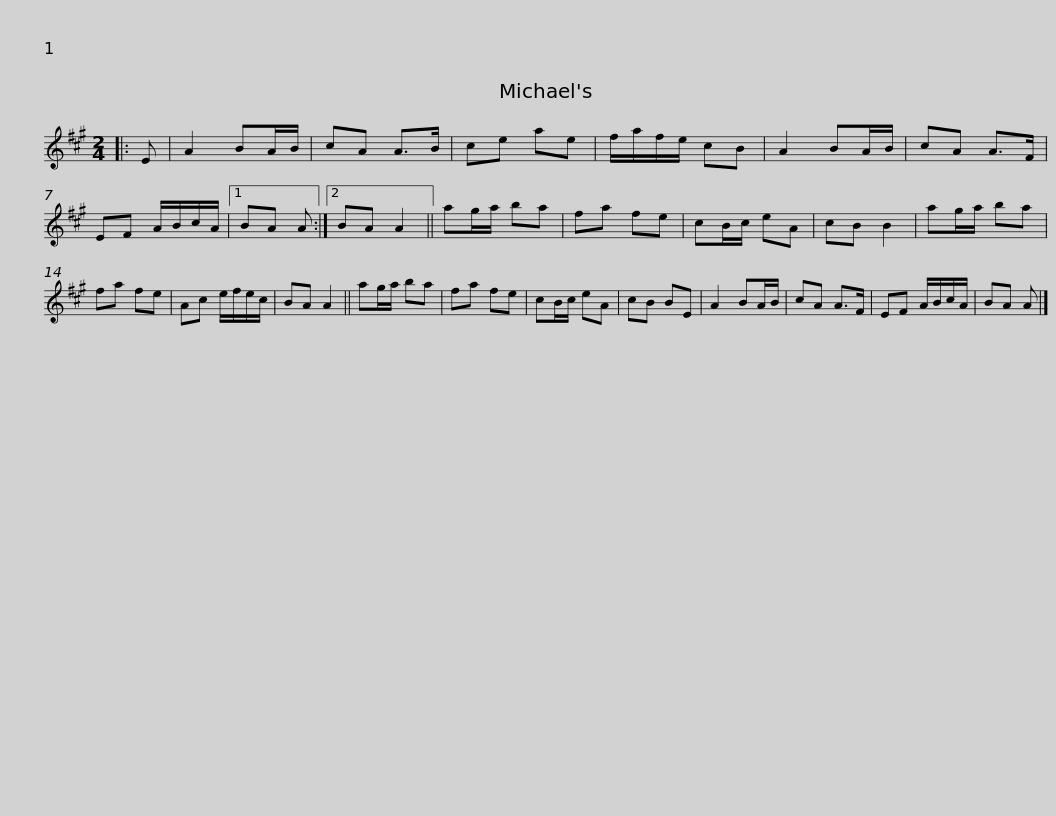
X:1
L:1/8
M:2/4
I:linebreak $
K:A
V:1 treble
V:1
|: E | A2 BA/B/ | cA A>B | ce ae | f/a/f/e/ cB | %5
 A2 BA/B/ | cA A>F | EF A/B/c/A/ |1 BA A :|2 BA A2 ||$ %10
 ag/a/ ba | fa fe | cB/c/ eA | cB B2 | ag/a/ ba | %15
 fa fe | Ac e/f/e/c/ | BA A2 || ag/a/ ba |$ fa fe | %20
 cB/c/ eA | cB BE | A2 BA/B/ | cA A>F | EF A/B/c/A/ | %25
 BA A |] %26
